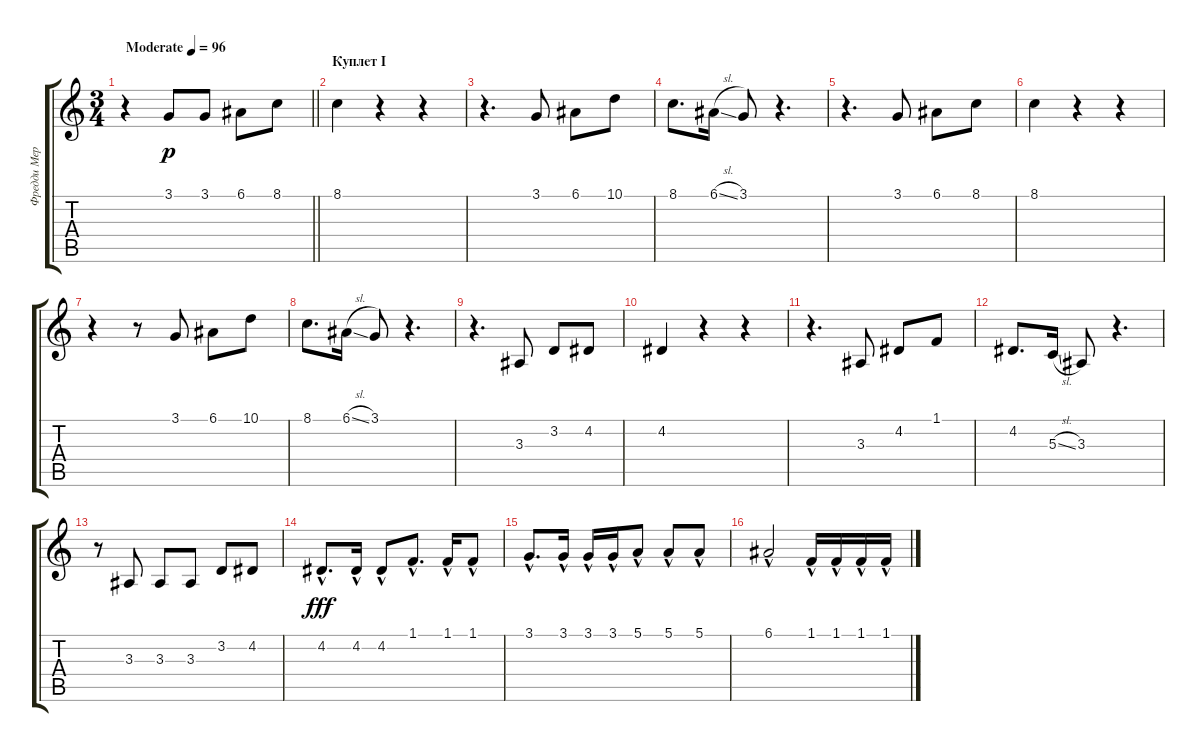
\track ("Фредди Меркьюри" "Фредди Мер") {instrument brightacousticpiano}
\staff {score tabs}
\tuning (E4 B3 G3 D3 A2 E2) {hide}
\ts (3 4)
\tempo (96 "Moderate")
\clef g2
\barLineRight lightlight
\ks c
r.4{dy p instrument brightacousticpiano} 3.1.8 3.1.8 6.1.8 8.1.8 |
\section ("" "Куплет I")
8.1.4 r.4 r.4 |
r.4{d} 3.1.8 6.1.8 10.1.8 |
8.1.8{d} 6.1{sl}.16 3.1.8 r.4{d} |
r.4{d} 3.1.8 6.1.8 8.1.8 |
8.1.4 r.4 r.4 |
r.4 r.8 3.1.8 6.1.8 10.1.8 |
8.1.8{d} 6.1{sl}.16 3.1.8 r.4{d} |
r.4{d} 3.3.8 3.2.8 4.2.8 |
4.2.4 r.4 r.4 |
r.4{d} 3.3.8 4.2.8 1.1.8 |
4.2.8{d} 5.3{sl}.16 3.3.8 r.4{d} |
r.8 3.3.8 3.3.8 3.3.8 3.2.8 4.2.8 |
4.2{hac}.8{d dy fff} 4.2{hac}.16 4.2{hac}.8 1.1{hac}.8{d} 1.1{hac}.16 1.1{hac}.8 |
3.1{hac}.8{d} 3.1{hac}.16 3.1{hac}.16 3.1{hac}.16 5.1{hac}.8 5.1{hac}.8 5.1{hac}.8 |
6.1{hac}.2 1.1{hac}.16 1.1{hac}.16 1.1{hac}.16 1.1{hac}.16
